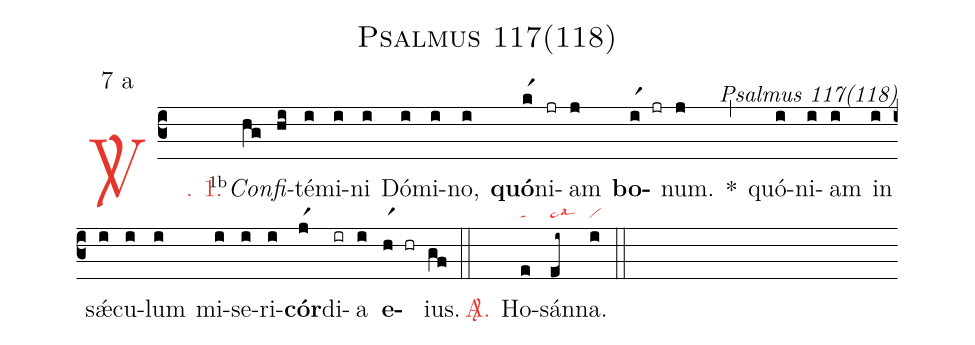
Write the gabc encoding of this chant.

name: Psalmus 117(118);
mode: 7;
mode-differentia: a;
commentary: Psalmus 117(118);
nabc-lines: 1;
%%
(c3)

<c><sp>V/</sp>. 1.</c>() <v>\VSup{1b}</v><i>Con</i>(hg)<i>fi</i>(hi)té(i)mi(i)ni(i) Dó(i)mi(i)no,(i) <b>quó</b>(kr1)ni(jr)am(j) <b>bo</b>(ir1 jr)num.(j) *(,) quó(i)ni(i)am(i) in(i) sǽ(i)cu(i)lum(i) mi(i)se(i)ri(i)<b>cór</b>(jr1)di(ir)a(i) <b>e</b>(hr1 hr)ius.(gf)

(::)

<nlba><c><sp>A/</sp>.</c>() Ho</nlba>(e|ta)sán(ei~|ta>lsal3)na.(i|vi)

(::)
